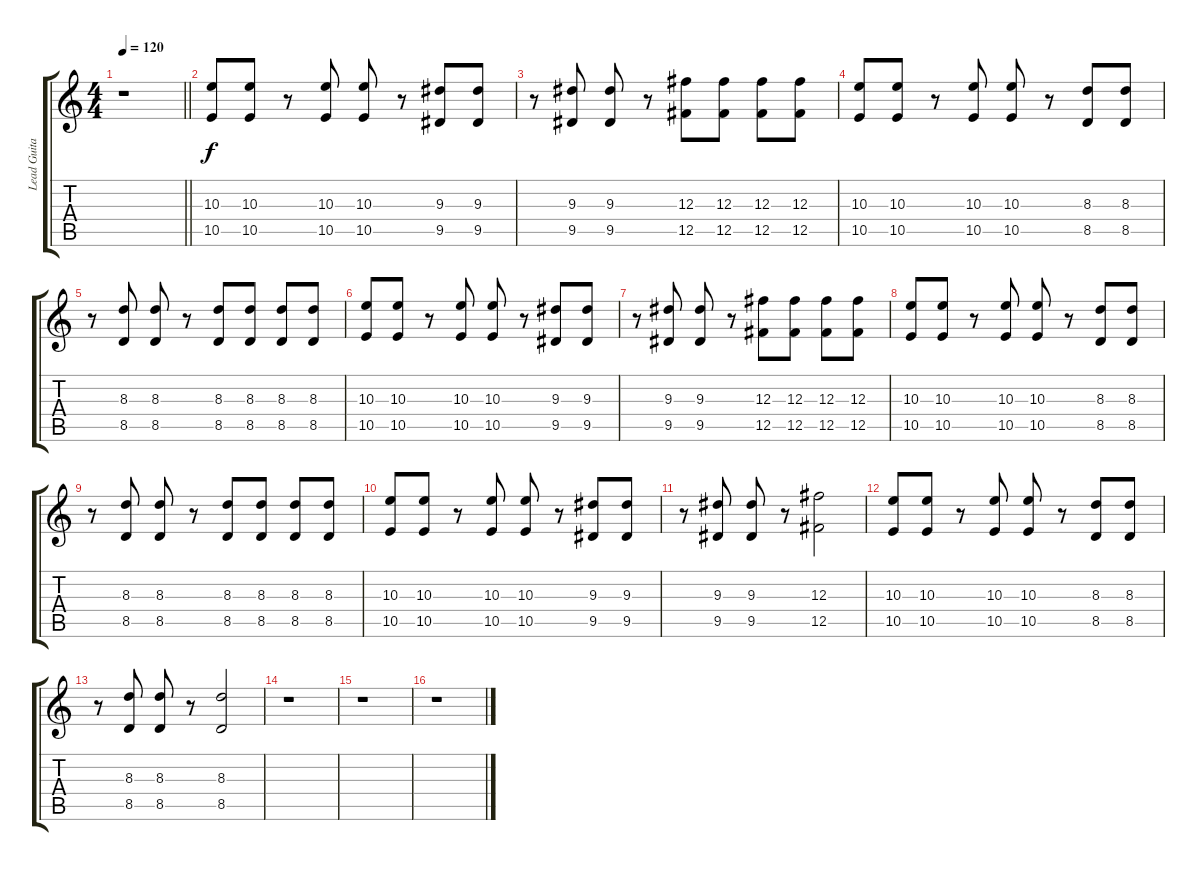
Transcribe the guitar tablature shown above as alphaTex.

\track ("Lead Guitar 1" "Lead Guita") {instrument distortionguitar}
\staff {score tabs}
\tuning (Eb4 B3 Gb3 B2 Gb2 B1) {hide}
\ts (4 4)
\tempo 120
\clef g2
\barLineRight lightlight
\ks c
r.1{dy f} |
(10.3 10.5).8 (10.3 10.5).8 r.8 (10.3 10.5).8 (10.3 10.5).8 r.8 (9.3 9.5).8 (9.3 9.5).8 |
r.8 (9.3 9.5).8 (9.3 9.5).8 r.8 (12.3 12.5).8 (12.3 12.5).8 (12.3 12.5).8 (12.3 12.5).8 |
(10.3 10.5).8 (10.3 10.5).8 r.8 (10.3 10.5).8 (10.3 10.5).8 r.8 (8.3 8.5).8 (8.3 8.5).8 |
r.8 (8.3 8.5).8 (8.3 8.5).8 r.8 (8.3 8.5).8 (8.3 8.5).8 (8.3 8.5).8 (8.3 8.5).8 |
(10.3 10.5).8 (10.3 10.5).8 r.8 (10.3 10.5).8 (10.3 10.5).8 r.8 (9.3 9.5).8 (9.3 9.5).8 |
r.8 (9.3 9.5).8 (9.3 9.5).8 r.8 (12.3 12.5).8 (12.3 12.5).8 (12.3 12.5).8 (12.3 12.5).8 |
(10.3 10.5).8 (10.3 10.5).8 r.8 (10.3 10.5).8 (10.3 10.5).8 r.8 (8.3 8.5).8 (8.3 8.5).8 |
r.8 (8.3 8.5).8 (8.3 8.5).8 r.8 (8.3 8.5).8 (8.3 8.5).8 (8.3 8.5).8 (8.3 8.5).8 |
(10.3 10.5).8 (10.3 10.5).8 r.8 (10.3 10.5).8 (10.3 10.5).8 r.8 (9.3 9.5).8 (9.3 9.5).8 |
r.8 (9.3 9.5).8 (9.3 9.5).8 r.8 (12.3 12.5).2 |
(10.3 10.5).8 (10.3 10.5).8 r.8 (10.3 10.5).8 (10.3 10.5).8 r.8 (8.3 8.5).8 (8.3 8.5).8 |
r.8 (8.3 8.5).8 (8.3 8.5).8 r.8 (8.3 8.5).2 |
r.1 |
r.1 |
r.1
